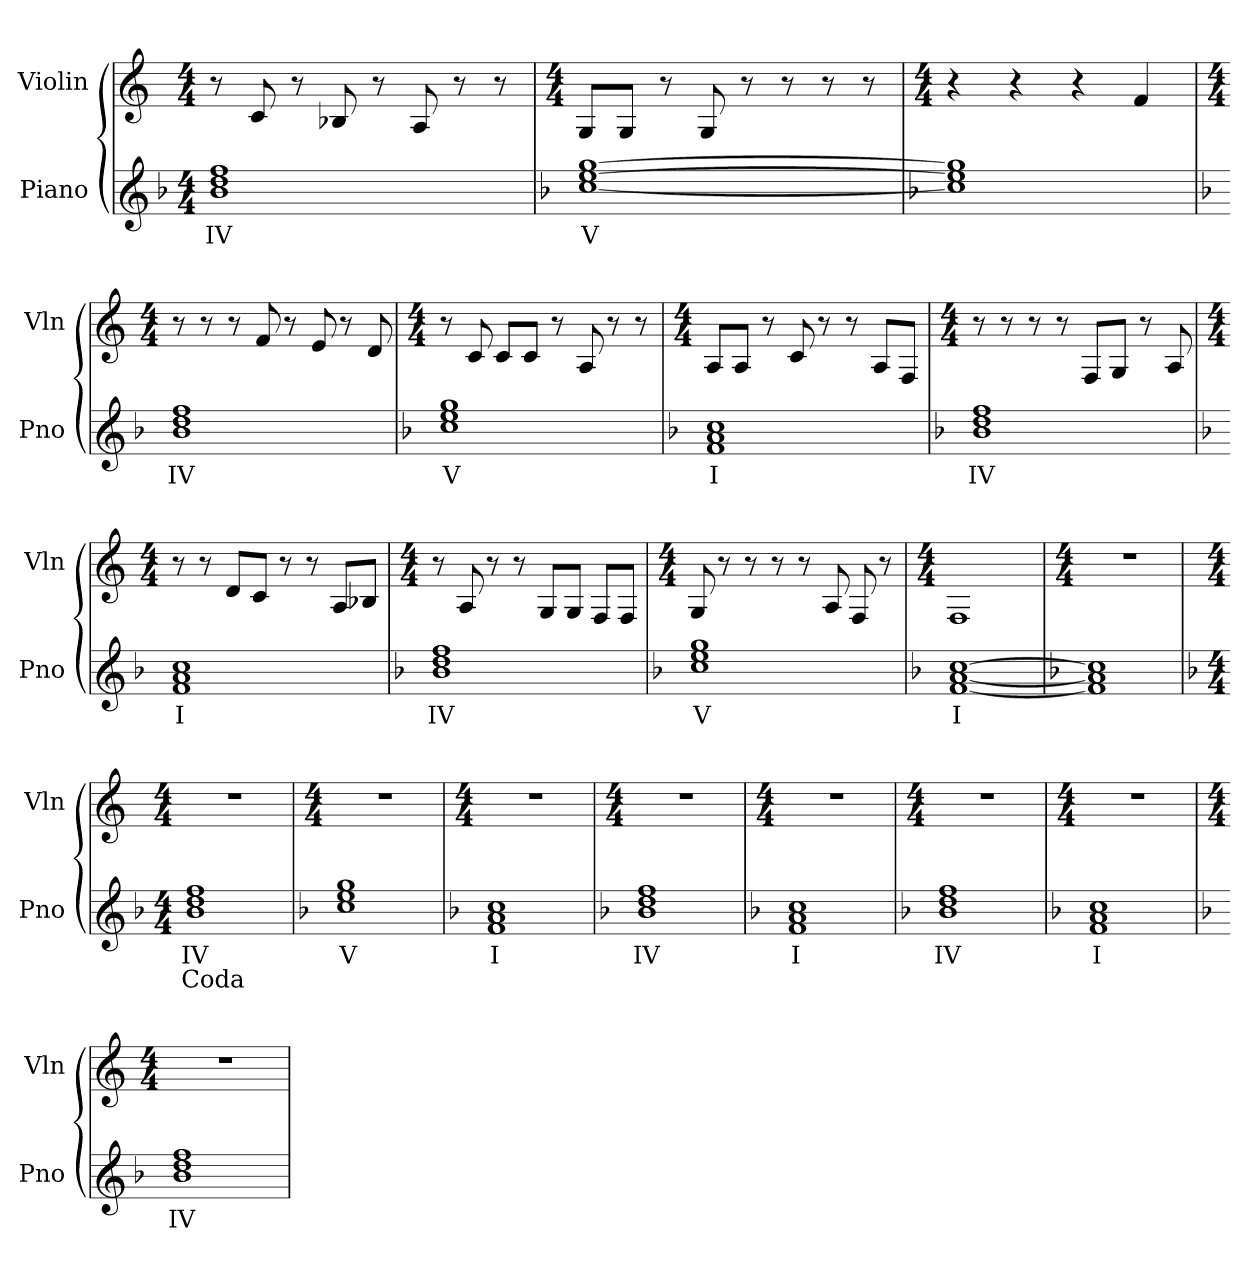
**kern	**text	**text	**kern
*part2	*part2	*part2	*part1
*staff2	*staff2	*staff2	*staff1
*I"Piano	*	*	*I"Violin
*I'Pno	*	*	*I'Vln
*k[b-]	*	*	*
*F:	*	*	*
*M4/4	*	*	*M4/4
=	=	=	=
1b- 1dd 1ff	IV	.	8r
.	.	.	8c
.	.	.	8r
.	.	.	8B-X
.	.	.	8r
.	.	.	8A
.	.	.	8r
.	.	.	8r
=	=	=	=
*k[b-]	*	*	*
*F:	*	*	*
*	*	*	*M4/4
[1cc [1ee [1gg	V	.	8GL
.	.	.	8GJ
.	.	.	8r
.	.	.	8G
.	.	.	8r
.	.	.	8r
.	.	.	8r
.	.	.	8r
=	=	=	=
*k[b-]	*	*	*
*F:	*	*	*
*	*	*	*M4/4
1cc] 1ee] 1gg]	.	.	4r
.	.	.	4r
.	.	.	4r
.	.	.	4f
=	=	=	=
*k[b-]	*	*	*
*F:	*	*	*
*	*	*	*M4/4
1b- 1dd 1ff	IV	.	8r
.	.	.	8r
.	.	.	8r
.	.	.	8f
.	.	.	8r
.	.	.	8e
.	.	.	8r
.	.	.	8d
=	=	=	=
*k[b-]	*	*	*
*F:	*	*	*
*	*	*	*M4/4
1cc 1ee 1gg	V	.	8r
.	.	.	8c
.	.	.	8cL
.	.	.	8cJ
.	.	.	8r
.	.	.	8A
.	.	.	8r
.	.	.	8r
=	=	=	=
*k[b-]	*	*	*
*F:	*	*	*
*	*	*	*M4/4
1f 1a 1cc	I	.	8AL
.	.	.	8AJ
.	.	.	8r
.	.	.	8c
.	.	.	8r
.	.	.	8r
.	.	.	8AL
.	.	.	8FJ
=	=	=	=
*k[b-]	*	*	*
*F:	*	*	*
*	*	*	*M4/4
1b- 1dd 1ff	IV	.	8r
.	.	.	8r
.	.	.	8r
.	.	.	8r
.	.	.	8FL
.	.	.	8GJ
.	.	.	8r
.	.	.	8A
=	=	=	=
*k[b-]	*	*	*
*F:	*	*	*
*	*	*	*M4/4
1f 1a 1cc	I	.	8r
.	.	.	8r
.	.	.	8dL
.	.	.	8cJ
.	.	.	8r
.	.	.	8r
.	.	.	8AL
.	.	.	8B-XJ
=	=	=	=
*k[b-]	*	*	*
*F:	*	*	*
*	*	*	*M4/4
1b- 1dd 1ff	IV	.	8r
.	.	.	8A
.	.	.	8r
.	.	.	8r
.	.	.	8GL
.	.	.	8GJ
.	.	.	8FL
.	.	.	8FJ
=	=	=	=
*k[b-]	*	*	*
*F:	*	*	*
*	*	*	*M4/4
1cc 1ee 1gg	V	.	8G
.	.	.	8r
.	.	.	8r
.	.	.	8r
.	.	.	8r
.	.	.	8A
.	.	.	8F
.	.	.	8r
=	=	=	=
*k[b-]	*	*	*
*F:	*	*	*
*	*	*	*M4/4
[1f [1a [1cc	I	.	1F
=	=	=	=
*k[b-]	*	*	*
*F:	*	*	*
*	*	*	*M4/4
1f] 1a] 1cc]	.	.	1r
=	=	=	=
*k[b-]	*	*	*
*F:	*	*	*
*M4/4	*	*	*M4/4
1b- 1dd 1ff	IV	Coda	1r
=	=	=	=
*k[b-]	*	*	*
*F:	*	*	*
*	*	*	*M4/4
1cc 1ee 1gg	V	.	1r
=	=	=	=
*k[b-]	*	*	*
*F:	*	*	*
*	*	*	*M4/4
1f 1a 1cc	I	.	1r
=	=	=	=
*k[b-]	*	*	*
*F:	*	*	*
*	*	*	*M4/4
1b- 1dd 1ff	IV	.	1r
=	=	=	=
*k[b-]	*	*	*
*F:	*	*	*
*	*	*	*M4/4
1f 1a 1cc	I	.	1r
=	=	=	=
*k[b-]	*	*	*
*F:	*	*	*
*	*	*	*M4/4
1b- 1dd 1ff	IV	.	1r
=	=	=	=
*k[b-]	*	*	*
*F:	*	*	*
*	*	*	*M4/4
1f 1a 1cc	I	.	1r
=	=	=	=
*k[b-]	*	*	*
*F:	*	*	*
*	*	*	*M4/4
1b- 1dd 1ff	IV	.	1r
=	=	=	=
*-	*-	*-	*-
